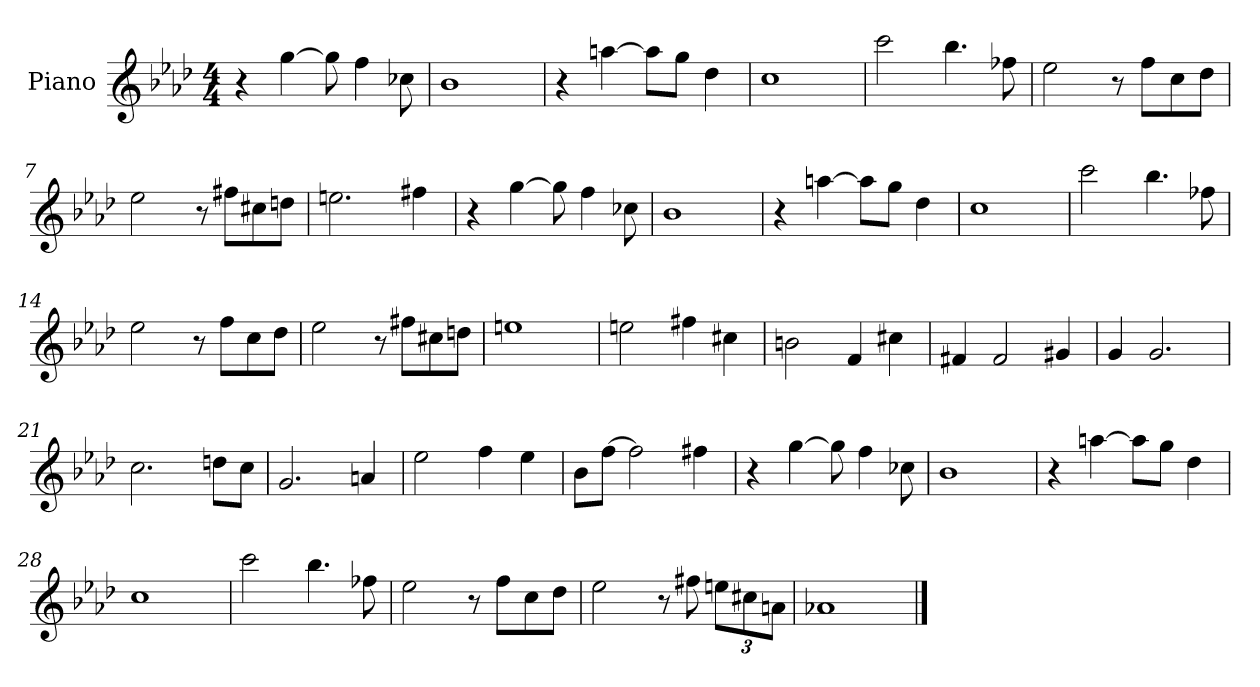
**kern
*part1
*staff1
*I"Piano
*I'Pno.
*clefG2
*k[b-e-a-d-]
*A-:
*M4/4
=1
4r
[4gg\
8gg\]
4ff\
8cc-X\
=2
1b-
=3
4r
[4aan\
8aa\L]
8gg\J
4dd-\
=4
1cc
=5
2ccc\
4.bb-\
8ff-X\
!!LO:LB:g=z
=6
2ee-\
8r
8ff\L
8cc\
8dd-\J
=7
2ee-\
8r
8ff#X\L
8cc#X\
8ddn\J
=8
2.een\
4ff#X\
=9
4r
[4gg\
8gg\]
4ff\
8cc-X\
!!LO:LB:g=z
=10
1b-
=11
4r
[4aan\
8aa\L]
8gg\J
4dd-\
=12
1cc
=13
2ccc\
4.bb-\
8ff-X\
=14
2ee-\
8r
8ff\L
8cc\
8dd-\J
!!LO:LB:g=z
=15
2ee-\
8r
8ff#X\L
8cc#X\
8ddn\J
=16
1een
=17
2een\
4ff#X\
4cc#X\
=18
2bn\
4f/
4cc#X\
=19
4f#X/
2f#/
4g#X/
!!LO:LB:g=z
=20
4g/
2.g/
=21
2.cc\
8ddn\L
8cc\J
=22
2.g/
4an/
=23
2ee-\
4ff\
4ee-\
=24
8b-\L
[8ff\J
2ff\]
4ff#X\
!!LO:LB:g=z
=25
4r
[4gg\
8gg\]
4ff\
8cc-X\
=26
1b-
=27
4r
[4aan\
8aa\L]
8gg\J
4dd-\
=28
1cc
=29
2ccc\
4.bb-\
8ff-X\
!!LO:LB:g=z
=30
2ee-\
8r
8ff\L
8cc\
8dd-\J
=31
2ee-\
8r
8ff#X\
*Xbrackettup
12een\L
12cc#X\
12an\J
=32
1a-X
==
*-
